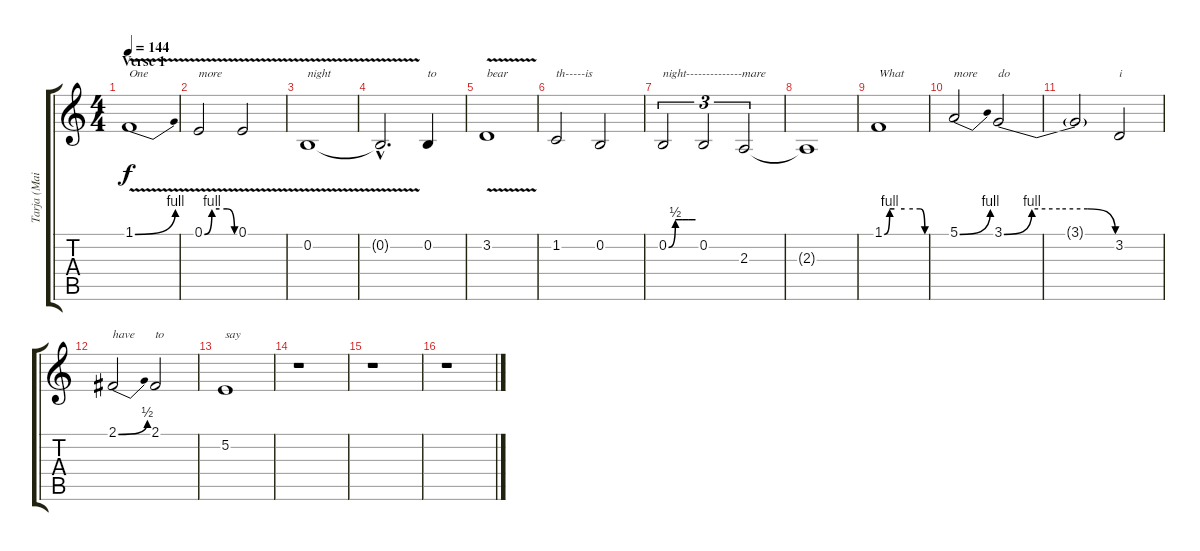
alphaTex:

\track ("Tarja (Main Vocals)" "Tarja (Mai") {instrument lead6voice}
\staff {score tabs}
\tuning (E4 B3 G3 D3 A2 E2) {hide}
\ts (4 4)
\section ("" "Verse 1")
\tempo 144
\clef g2
\ks c
1.1{be (bend 0 0 60 4) v}.1{txt "One" dy f} |
0.1{be (custom 0 0 15 4 30 4 45 4 60 0) v}.2{txt "more"} 0.1{v}.2 |
0.2{v}.1{txt "night"} |
0.2{hac t}.2{d} 0.2.4{txt "to"} |
3.2{v}.1{txt "bear"} |
1.2.2{txt "th-----is"} 0.2.2 |
0.2{be (custom 0 0 15 2 30 2 45 2 60 2)}.2{tu (3 2) txt "night--------------mare"} 0.2.2{tu (3 2)} 2.3.2{tu (3 2)} |
2.3{t}.1 |
1.1{be (custom 0 0 8 4 15 4 30 4 53 4 60 0)}.1{txt "What"} |
5.1{be (bend 0 0 60 4)}.2{txt "more"} 3.1{be (custom 0 0 15 4 30 4 45 4 60 0)}.2{txt "do"} |
3.1{t}.2 3.2.2{txt "i"} |
2.1{be (bend 0 0 60 2)}.2{txt "have"} 2.1.2{txt "to"} |
5.2.1{txt "say"} |
r.1 |
r.1 |
r.1
